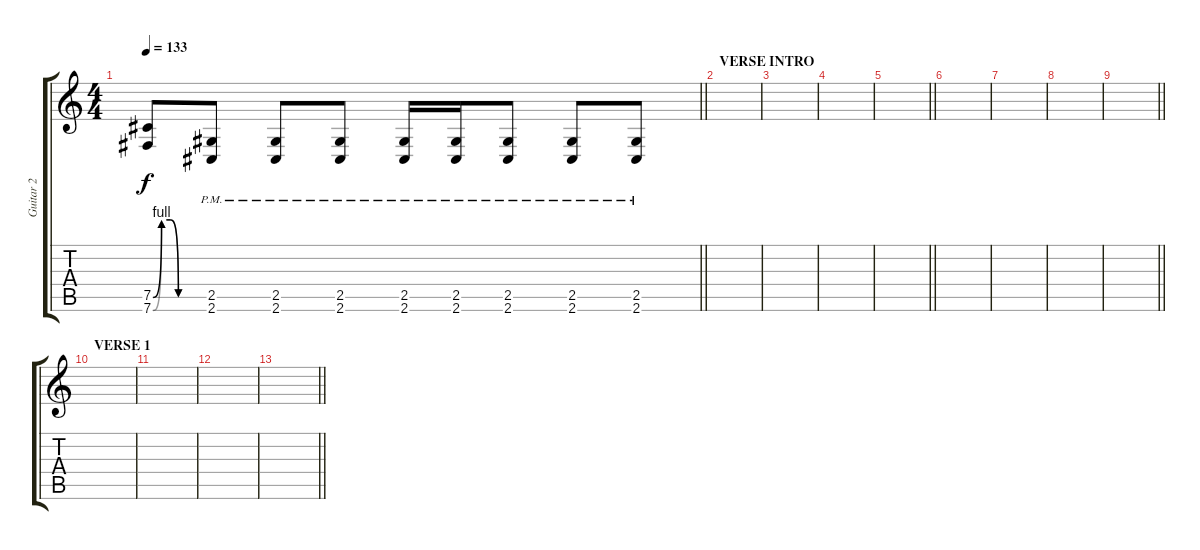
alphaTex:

\track ("Guitar 2" "Guitar 2") {instrument distortionguitar}
\staff {score tabs}
\tuning (Db4 Ab3 E3 B2 Gb2 B1) {hide}
\ts (4 4)
\tempo 133
\clef g2
\barLineRight lightlight
\ks c
(7.5{be (custom 0 0 10 4 20 4 30 0 60 0)} 7.6{be (custom 0 0 10 4 20 4 30 0 60 0)}).8{dy f} (2.5{pm} 2.6{pm}).8 (2.5{pm} 2.6{pm}).8 (2.5{pm} 2.6{pm}).8 (2.5{pm} 2.6{pm}).16 (2.5{pm} 2.6{pm}).16 (2.5{pm} 2.6{pm}).8 (2.5{pm} 2.6{pm}).8 (2.5{pm} 2.6{pm}).8 |
\section ("" "VERSE INTRO")
|
|
|
\barLineRight lightlight
|
|
|
|
\barLineRight lightlight
|
\section ("" "VERSE 1")
|
|
|
\barLineRight lightlight
